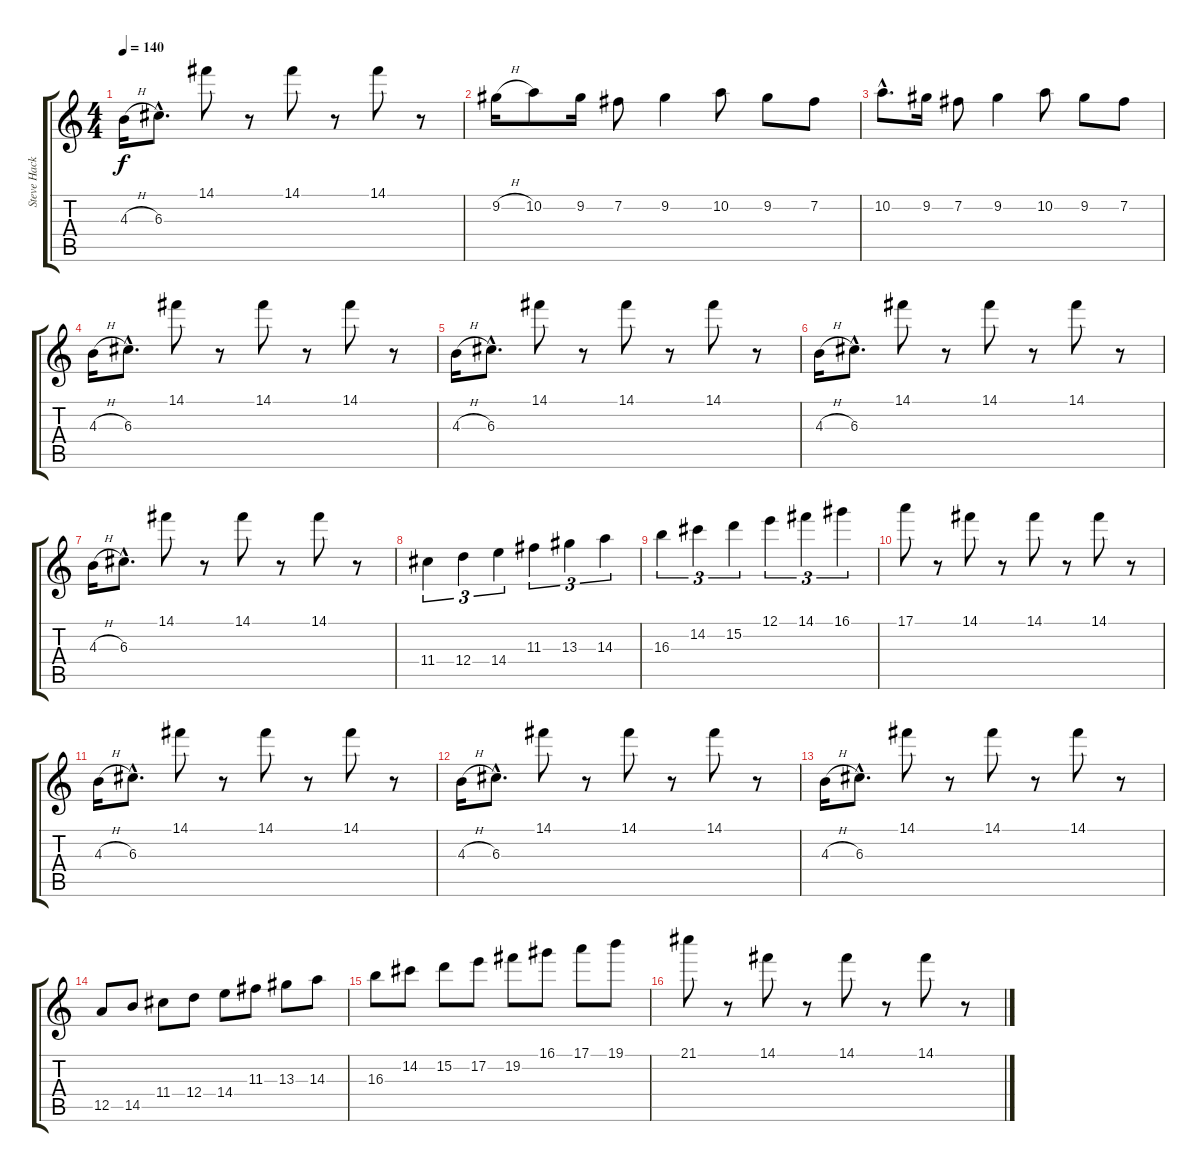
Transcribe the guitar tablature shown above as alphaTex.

\track ("Steve Hackett (dist guitar solo 1)" "Steve Hack") {instrument overdrivenguitar}
\staff {score tabs}
\tuning (E4 B3 G3 D3 A2 E2) {hide}
\ts (4 4)
\tempo 140
\clef g2
\ks c
4.3{h}.16{dy f} 6.3{hac}.8{d} 14.1.8 r.8 14.1.8 r.8 14.1.8 r.8 |
9.2{h}.16 10.2.8 9.2.16 7.2.8 9.2.4 10.2.8 9.2.8 7.2.8 |
10.2{hac}.8{d} 9.2.16 7.2.8 9.2.4 10.2.8 9.2.8 7.2.8 |
4.3{h}.16 6.3{hac}.8{d} 14.1.8 r.8 14.1.8 r.8 14.1.8 r.8 |
4.3{h}.16 6.3{hac}.8{d} 14.1.8 r.8 14.1.8 r.8 14.1.8 r.8 |
4.3{h}.16 6.3{hac}.8{d} 14.1.8 r.8 14.1.8 r.8 14.1.8 r.8 |
4.3{h}.16 6.3{hac}.8{d} 14.1.8 r.8 14.1.8 r.8 14.1.8 r.8 |
11.4.4{tu (3 2)} 12.4.4{tu (3 2)} 14.4.4{tu (3 2)} 11.3.4{tu (3 2)} 13.3.4{tu (3 2)} 14.3.4{tu (3 2)} |
16.3.4{tu (3 2)} 14.2.4{tu (3 2)} 15.2.4{tu (3 2)} 12.1.4{tu (3 2)} 14.1.4{tu (3 2)} 16.1.4{tu (3 2)} |
17.1.8 r.8 14.1.8 r.8 14.1.8 r.8 14.1.8 r.8 |
4.3{h}.16 6.3{hac}.8{d} 14.1.8 r.8 14.1.8 r.8 14.1.8 r.8 |
4.3{h}.16 6.3{hac}.8{d} 14.1.8 r.8 14.1.8 r.8 14.1.8 r.8 |
4.3{h}.16 6.3{hac}.8{d} 14.1.8 r.8 14.1.8 r.8 14.1.8 r.8 |
12.5.8 14.5.8 11.4.8 12.4.8 14.4.8 11.3.8 13.3.8 14.3.8 |
16.3.8 14.2.8 15.2.8 17.2.8 19.2.8 16.1.8 17.1.8 19.1.8 |
21.1.8 r.8 14.1.8 r.8 14.1.8 r.8 14.1.8 r.8
